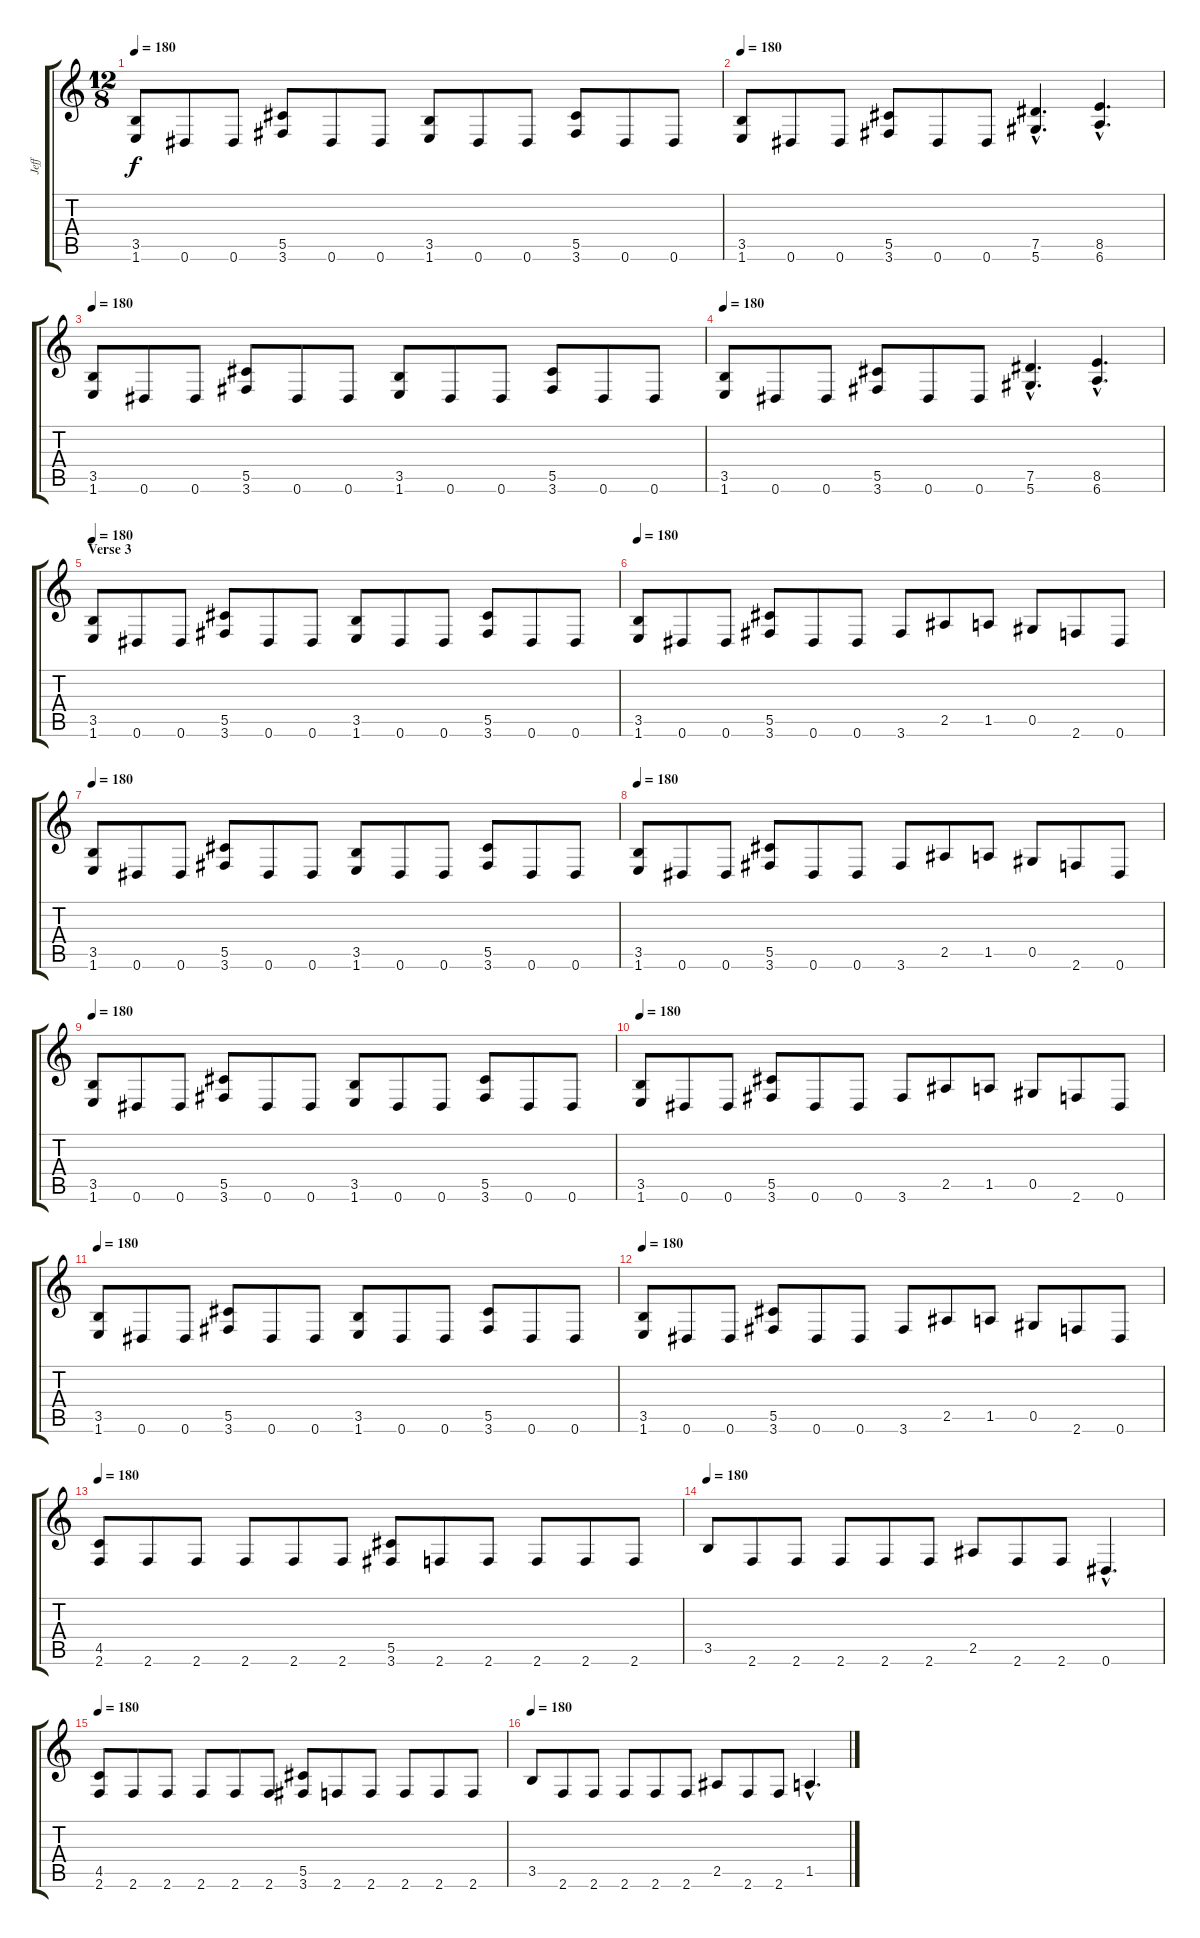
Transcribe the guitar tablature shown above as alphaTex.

\track ("Jeff" "Jeff") {instrument distortionguitar}
\staff {score tabs}
\tuning (Eb4 Bb3 Gb3 Db3 Ab2 Eb2) {hide}
\ts (12 8)
\tempo 180
\clef g2
\ks c
(3.5 1.6).8{dy f} 0.6.8 0.6.8 (5.5 3.6).8 0.6.8 0.6.8 (3.5 1.6).8 0.6.8 0.6.8 (5.5 3.6).8 0.6.8 0.6.8 |
\tempo 180
(3.5 1.6).8 0.6.8 0.6.8 (5.5 3.6).8 0.6.8 0.6.8 (7.5{hac} 5.6{hac}).4{d} (8.5{hac} 6.6{hac}).4{d} |
\tempo 180
(3.5 1.6).8 0.6.8 0.6.8 (5.5 3.6).8 0.6.8 0.6.8 (3.5 1.6).8 0.6.8 0.6.8 (5.5 3.6).8 0.6.8 0.6.8 |
\tempo 180
(3.5 1.6).8 0.6.8 0.6.8 (5.5 3.6).8 0.6.8 0.6.8 (7.5{hac} 5.6{hac}).4{d} (8.5{hac} 6.6{hac}).4{d} |
\section ("" "Verse 3")
\tempo 180
(3.5 1.6).8 0.6.8 0.6.8 (5.5 3.6).8 0.6.8 0.6.8 (3.5 1.6).8 0.6.8 0.6.8 (5.5 3.6).8 0.6.8 0.6.8 |
\tempo 180
(3.5 1.6).8 0.6.8 0.6.8 (5.5 3.6).8 0.6.8 0.6.8 3.6.8 2.5.8 1.5.8 0.5.8 2.6.8 0.6.8 |
\tempo 180
(3.5 1.6).8 0.6.8 0.6.8 (5.5 3.6).8 0.6.8 0.6.8 (3.5 1.6).8 0.6.8 0.6.8 (5.5 3.6).8 0.6.8 0.6.8 |
\tempo 180
(3.5 1.6).8 0.6.8 0.6.8 (5.5 3.6).8 0.6.8 0.6.8 3.6.8 2.5.8 1.5.8 0.5.8 2.6.8 0.6.8 |
\tempo 180
(3.5 1.6).8 0.6.8 0.6.8 (5.5 3.6).8 0.6.8 0.6.8 (3.5 1.6).8 0.6.8 0.6.8 (5.5 3.6).8 0.6.8 0.6.8 |
\tempo 180
(3.5 1.6).8 0.6.8 0.6.8 (5.5 3.6).8 0.6.8 0.6.8 3.6.8 2.5.8 1.5.8 0.5.8 2.6.8 0.6.8 |
\tempo 180
(3.5 1.6).8 0.6.8 0.6.8 (5.5 3.6).8 0.6.8 0.6.8 (3.5 1.6).8 0.6.8 0.6.8 (5.5 3.6).8 0.6.8 0.6.8 |
\tempo 180
(3.5 1.6).8 0.6.8 0.6.8 (5.5 3.6).8 0.6.8 0.6.8 3.6.8 2.5.8 1.5.8 0.5.8 2.6.8 0.6.8 |
\tempo 180
(4.5 2.6).8 2.6.8 2.6.8 2.6.8 2.6.8 2.6.8 (5.5 3.6).8 2.6.8 2.6.8 2.6.8 2.6.8 2.6.8 |
\tempo 180
3.5.8 2.6.8 2.6.8 2.6.8 2.6.8 2.6.8 2.5.8 2.6.8 2.6.8 0.6{hac}.4{d} |
\tempo 180
(4.5 2.6).8 2.6.8 2.6.8 2.6.8 2.6.8 2.6.8 (5.5 3.6).8 2.6.8 2.6.8 2.6.8 2.6.8 2.6.8 |
\tempo 180
3.5.8 2.6.8 2.6.8 2.6.8 2.6.8 2.6.8 2.5.8 2.6.8 2.6.8 1.5{hac}.4{d}
